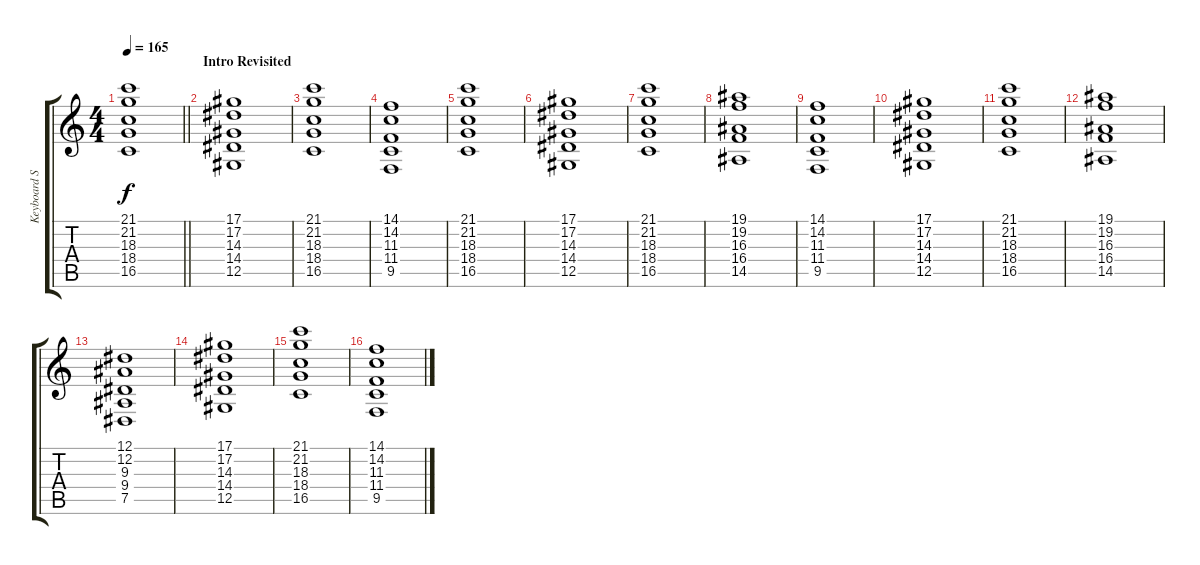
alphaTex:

\track ("Keyboard Strings" "Keyboard S") {instrument stringensemble1}
\staff {score tabs}
\tuning (Eb4 Bb3 Gb3 Db3 Ab2 Eb2) {hide}
\ts (4 4)
\tempo 165
\clef g2
\barLineRight lightlight
\ks c
(21.1 21.2 18.3 18.4 16.5).1{dy f} |
\section ("" "Intro Revisited")
(17.1 17.2 14.3 14.4 12.5).1 |
(21.1 21.2 18.3 18.4 16.5).1 |
(14.1 14.2 11.3 11.4 9.5).1 |
(21.1 21.2 18.3 18.4 16.5).1 |
(17.1 17.2 14.3 14.4 12.5).1 |
(21.1 21.2 18.3 18.4 16.5).1 |
(19.1 19.2 16.3 16.4 14.5).1 |
(14.1 14.2 11.3 11.4 9.5).1 |
(17.1 17.2 14.3 14.4 12.5).1 |
(21.1 21.2 18.3 18.4 16.5).1 |
(19.1 19.2 16.3 16.4 14.5).1 |
(12.1 12.2 9.3 9.4 7.5).1 |
(17.1 17.2 14.3 14.4 12.5).1 |
(21.1 21.2 18.3 18.4 16.5).1 |
(14.1 14.2 11.3 11.4 9.5).1
